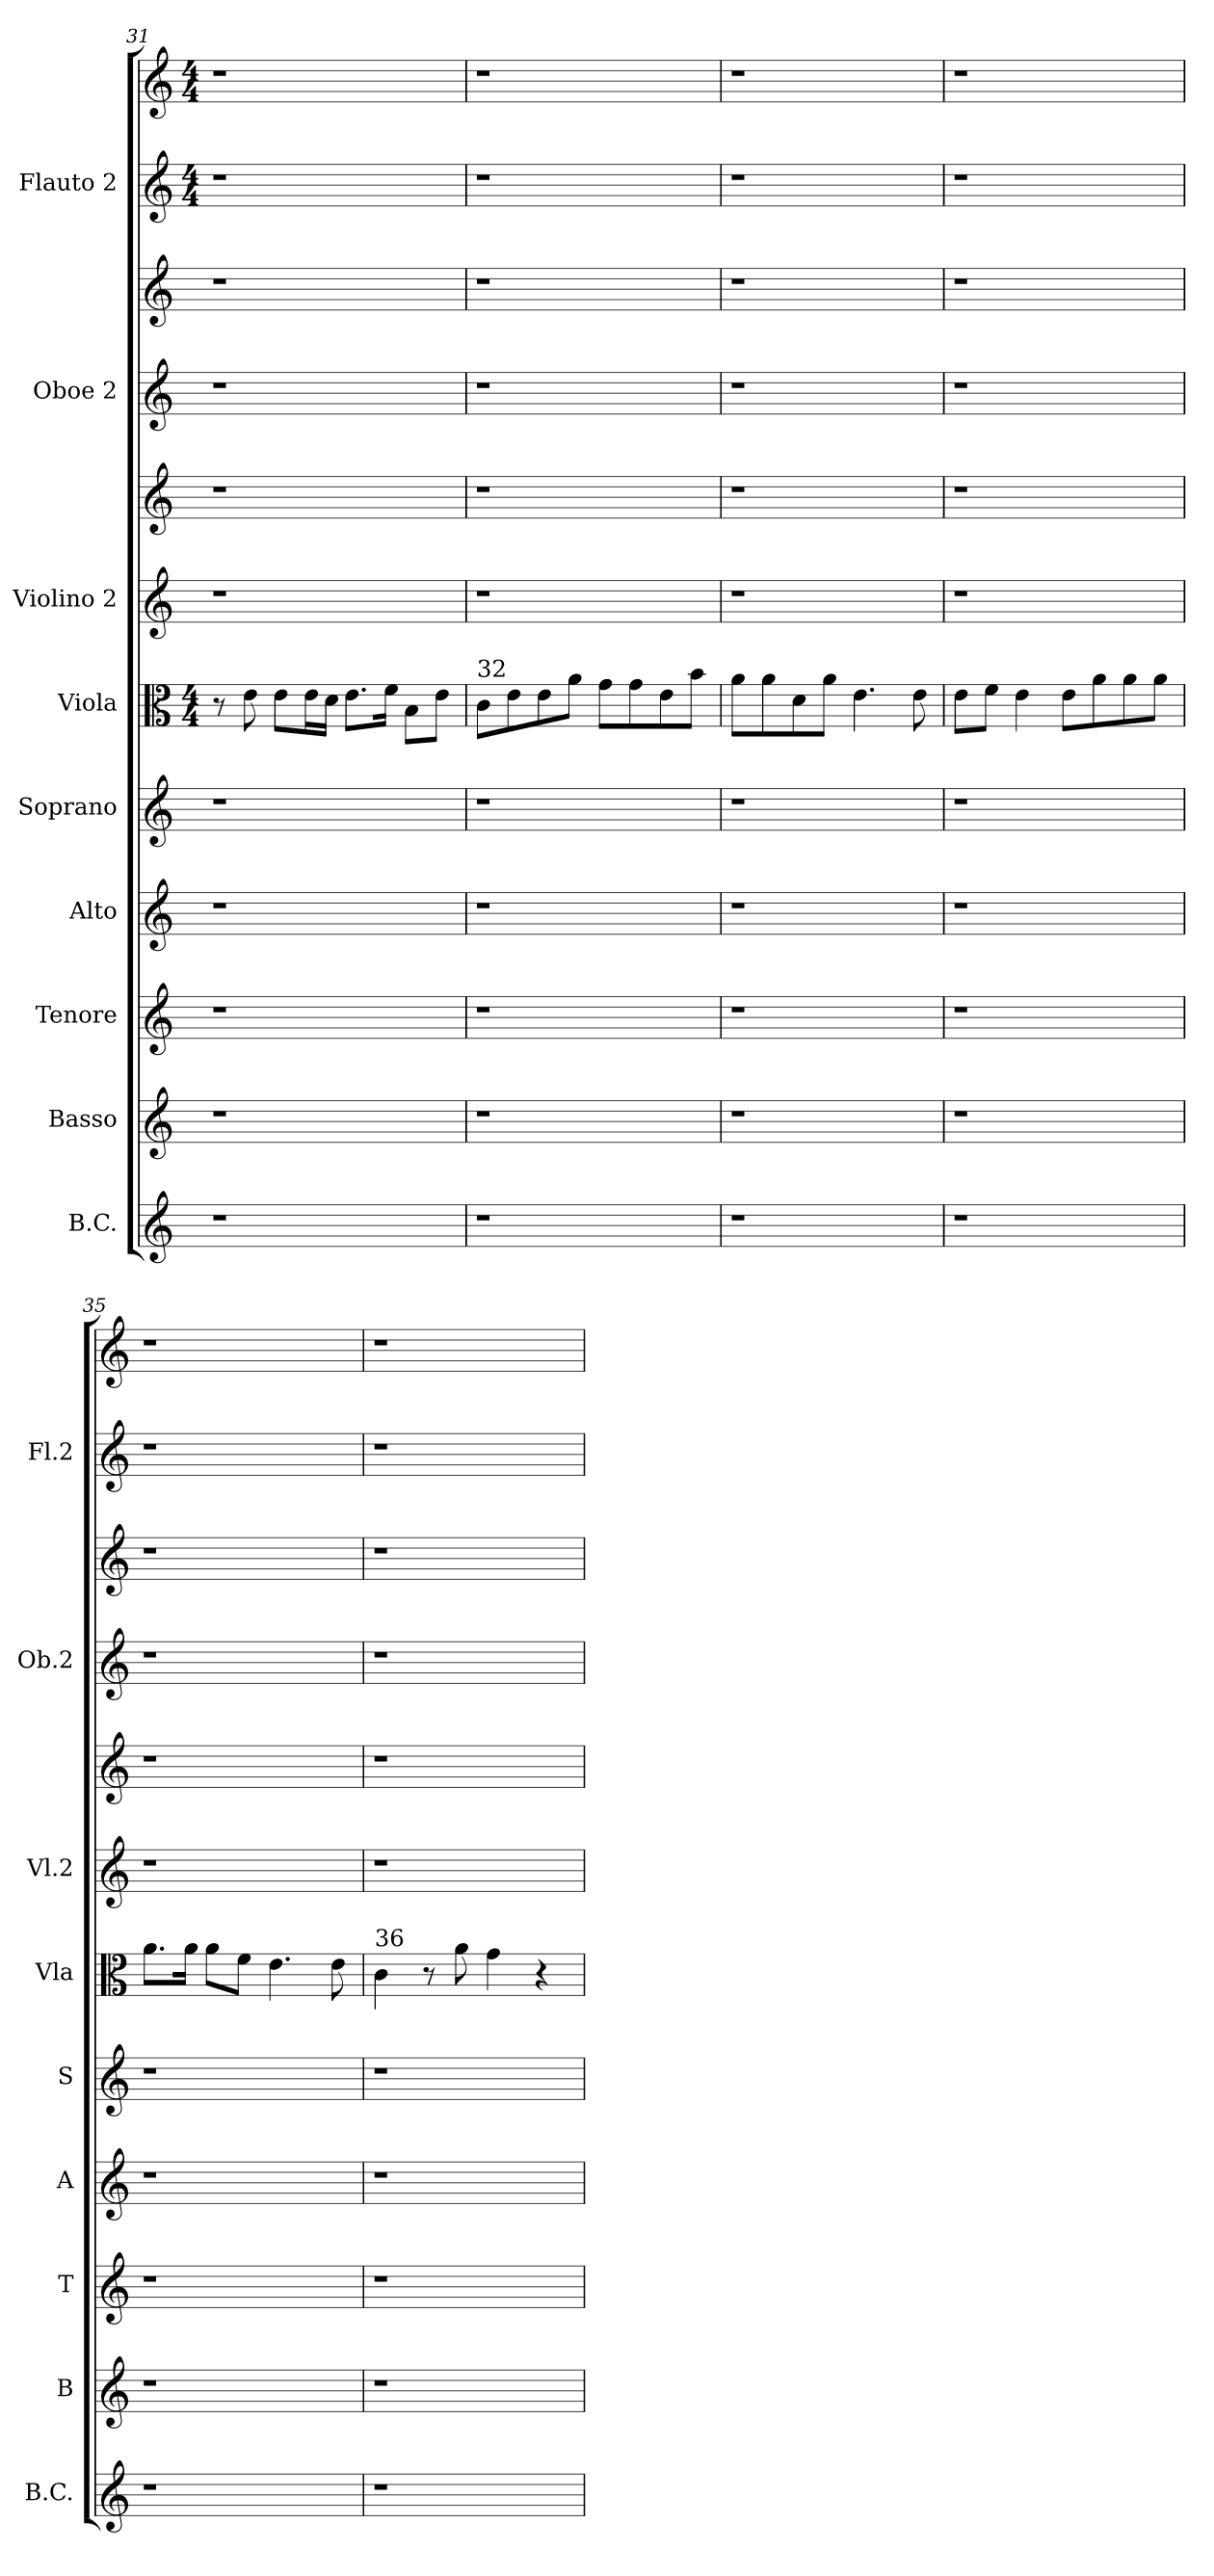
**kern	**kern	**kern	**kern	**kern	**kern	**kern	**kern	**kern	**kern	**kern	**kern
*part9	*part8	*part7	*part6	*part5	*part4	*part3	*part3	*part2	*part2	*part1	*part1
*staff12	*staff11	*staff10	*staff9	*staff8	*staff7	*staff6	*staff5	*staff4	*staff3	*staff2	*staff1
*I"B.C.	*I"Basso	*I"Tenore	*I"Alto	*I"Soprano	*I"Viola	*I"Violino 2	*	*I"Oboe 2	*	*I"Flauto 2	*
*I'B.C.	*I'B	*I'T	*I'A	*I'S	*I'Vla	*I'Vl.2	*	*I'Ob.2	*	*I'Fl.2	*
!!LO:PB:g=z
*clefG2	*clefG2	*clefG2	*clefG2	*clefG2	*clefC3	*clefG2	*clefG2	*clefG2	*clefG2	*clefG2	*clefG2
*k[]	*k[]	*k[]	*k[]	*k[]	*k[]	*k[]	*k[]	*k[]	*k[]	*k[]	*k[]
*	*	*	*	*	*M4/4	*	*	*	*	*M4/4	*M4/4
=31	=31	=31	=31	=31	=31	=31	=31	=31	=31	=31	=31
1r	1r	1r	1r	1r	8r	1r	1r	1r	1r	1r	1r
.	.	.	.	.	8e\	.	.	.	.	.	.
.	.	.	.	.	8e\L	.	.	.	.	.	.
.	.	.	.	.	16e\L	.	.	.	.	.	.
.	.	.	.	.	16d\JJ	.	.	.	.	.	.
.	.	.	.	.	8.e\L	.	.	.	.	.	.
.	.	.	.	.	16f\Jk	.	.	.	.	.	.
.	.	.	.	.	8B\L	.	.	.	.	.	.
.	.	.	.	.	8e\J	.	.	.	.	.	.
!!LO:PB:g=z
=32	=32	=32	=32	=32	=32	=32	=32	=32	=32	=32	=32
!	!	!	!	!	!LO:TX:a:t=32	!	!	!	!	!	!
1r	1r	1r	1r	1r	8c\L	1r	1r	1r	1r	1r	1r
.	.	.	.	.	8e\	.	.	.	.	.	.
.	.	.	.	.	8e\	.	.	.	.	.	.
.	.	.	.	.	8a\J	.	.	.	.	.	.
.	.	.	.	.	8g\L	.	.	.	.	.	.
.	.	.	.	.	8g\	.	.	.	.	.	.
.	.	.	.	.	8e\	.	.	.	.	.	.
.	.	.	.	.	8b\J	.	.	.	.	.	.
=33	=33	=33	=33	=33	=33	=33	=33	=33	=33	=33	=33
1r	1r	1r	1r	1r	8a\L	1r	1r	1r	1r	1r	1r
.	.	.	.	.	8a\	.	.	.	.	.	.
.	.	.	.	.	8d\	.	.	.	.	.	.
.	.	.	.	.	8a\J	.	.	.	.	.	.
.	.	.	.	.	4.e\	.	.	.	.	.	.
.	.	.	.	.	8e\	.	.	.	.	.	.
=34	=34	=34	=34	=34	=34	=34	=34	=34	=34	=34	=34
1r	1r	1r	1r	1r	8e\L	1r	1r	1r	1r	1r	1r
.	.	.	.	.	8f\J	.	.	.	.	.	.
.	.	.	.	.	4e\	.	.	.	.	.	.
.	.	.	.	.	8e\L	.	.	.	.	.	.
.	.	.	.	.	8a\	.	.	.	.	.	.
.	.	.	.	.	8a\	.	.	.	.	.	.
.	.	.	.	.	8a\J	.	.	.	.	.	.
!!LO:PB:g=z
=35	=35	=35	=35	=35	=35	=35	=35	=35	=35	=35	=35
1r	1r	1r	1r	1r	8.a\L	1r	1r	1r	1r	1r	1r
.	.	.	.	.	16a\Jk	.	.	.	.	.	.
.	.	.	.	.	8a\L	.	.	.	.	.	.
.	.	.	.	.	8f\J	.	.	.	.	.	.
.	.	.	.	.	4.e\	.	.	.	.	.	.
.	.	.	.	.	8e\	.	.	.	.	.	.
!!LO:PB:g=z
=36	=36	=36	=36	=36	=36	=36	=36	=36	=36	=36	=36
!	!	!	!	!	!LO:TX:a:t=36	!	!	!	!	!	!
1r	1r	1r	1r	1r	4c\	1r	1r	1r	1r	1r	1r
.	.	.	.	.	8r	.	.	.	.	.	.
.	.	.	.	.	8a\	.	.	.	.	.	.
.	.	.	.	.	4g\	.	.	.	.	.	.
.	.	.	.	.	4r	.	.	.	.	.	.
=	=	=	=	=	=	=	=	=	=	=	=
*-	*-	*-	*-	*-	*-	*-	*-	*-	*-	*-	*-
